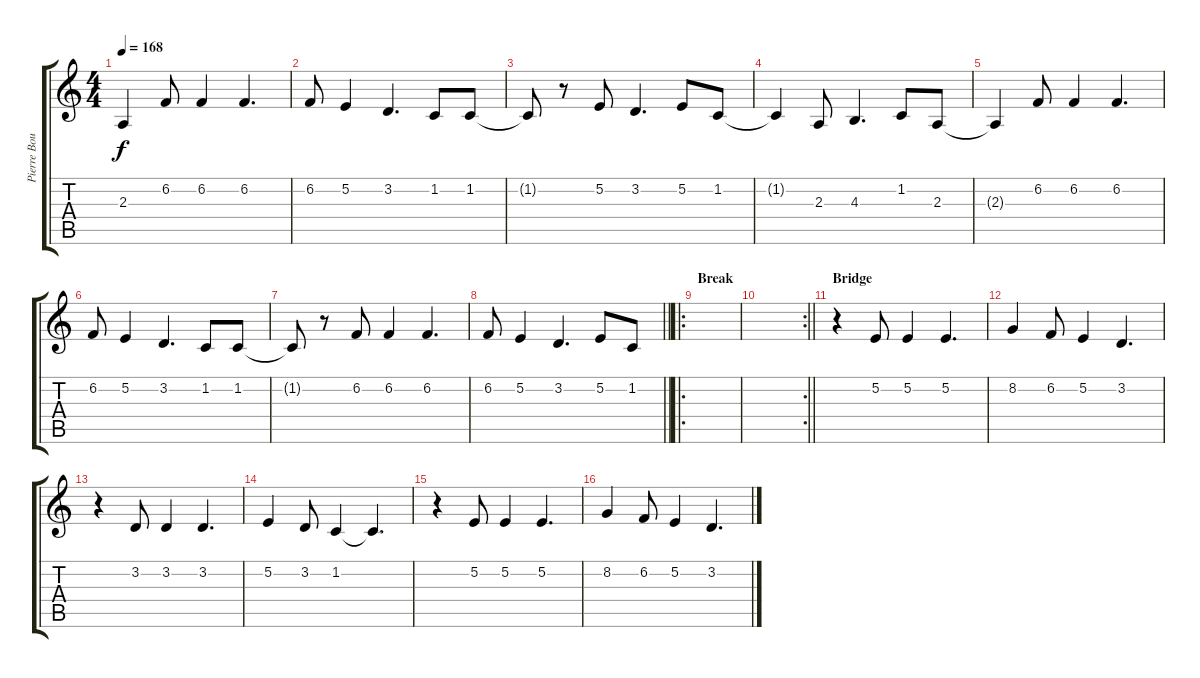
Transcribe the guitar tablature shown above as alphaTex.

\track ("Pierre Bouvier" "Pierre Bou") {instrument altosax}
\staff {score tabs}
\tuning (E4 B3 G3 D3 A2 E2) {hide}
\ts (4 4)
\tempo 168
\clef g2
\ks c
2.3{t}.4{dy f} 6.2.8 6.2.4 6.2.4{d} |
6.2.8 5.2.4 3.2.4{d} 1.2.8 1.2.8 |
1.2{t}.8 r.8 5.2.8 3.2.4{d} 5.2.8 1.2.8 |
1.2{t}.4 2.3.8 4.3.4{d} 1.2.8 2.3.8 |
2.3{t}.4 6.2.8 6.2.4 6.2.4{d} |
6.2.8 5.2.4 3.2.4{d} 1.2.8 1.2.8 |
1.2{t}.8 r.8 6.2.8 6.2.4 6.2.4{d} |
\barLineRight lightlight
6.2.8 5.2.4 3.2.4{d} 5.2.8 1.2.8 |
\ro
\section ("" "Break")
|
\rc 2
\barLineRight lightlight
|
\section ("" "Bridge")
r.4 5.2.8 5.2.4 5.2.4{d} |
8.2.4 6.2.8 5.2.4 3.2.4{d} |
r.4 3.2.8 3.2.4 3.2.4{d} |
5.2.4 3.2.8 1.2.4 1.2{t}.4{d} |
r.4 5.2.8 5.2.4 5.2.4{d} |
8.2.4 6.2.8 5.2.4 3.2.4{d}
